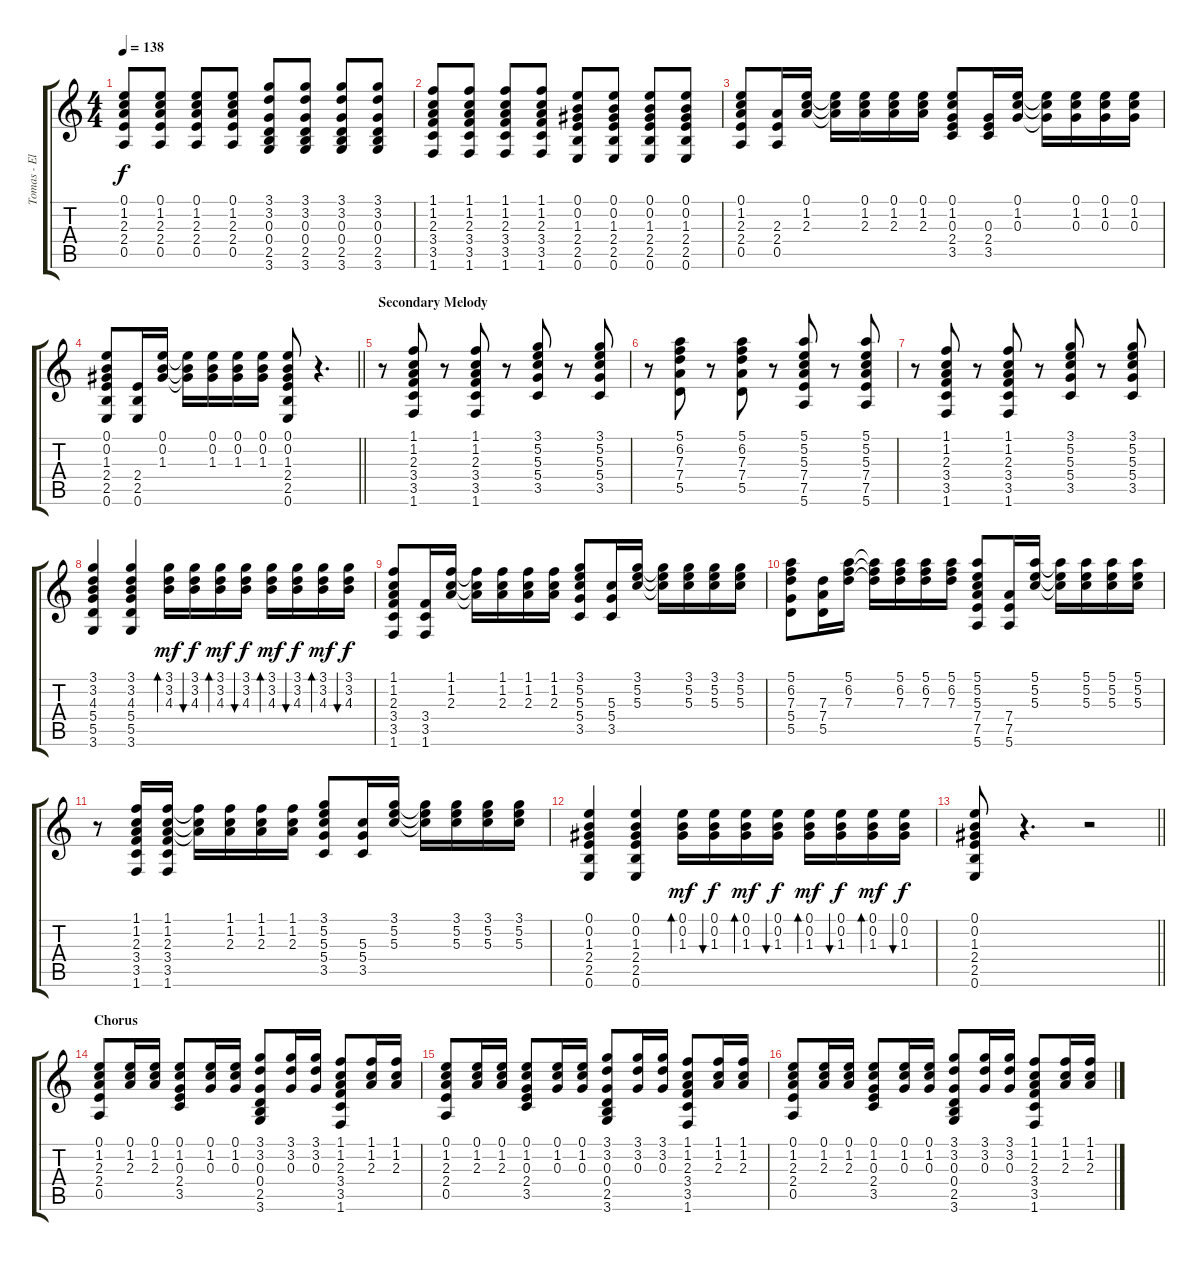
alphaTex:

\track ("Tomas - Elec. Guitar" "Tomas - El") {instrument electricguitarclean}
\staff {score tabs}
\tuning (E4 B3 G3 D3 A2 E2) {hide}
\ts (4 4)
\tempo 138
\clef g2
\ks c
(0.1 1.2 2.3 2.4 0.5).8{dy f} (0.1 1.2 2.3 2.4 0.5).8 (0.1 1.2 2.3 2.4 0.5).8 (0.1 1.2 2.3 2.4 0.5).8 (3.1 3.2 0.3 0.4 2.5 3.6).8 (3.1 3.2 0.3 0.4 2.5 3.6).8 (3.1 3.2 0.3 0.4 2.5 3.6).8 (3.1 3.2 0.3 0.4 2.5 3.6).8 |
(1.1 1.2 2.3 3.4 3.5 1.6).8 (1.1 1.2 2.3 3.4 3.5 1.6).8 (1.1 1.2 2.3 3.4 3.5 1.6).8 (1.1 1.2 2.3 3.4 3.5 1.6).8 (0.1 0.2 1.3 2.4 2.5 0.6).8 (0.1 0.2 1.3 2.4 2.5 0.6).8 (0.1 0.2 1.3 2.4 2.5 0.6).8 (0.1 0.2 1.3 2.4 2.5 0.6).8 |
(0.1 1.2 2.3 2.4 0.5).8 (2.3 2.4 0.5).16 (0.1 1.2 2.3).16 (0.1{t} 1.2{t} 2.3{t}).16 (0.1 1.2 2.3).16 (0.1 1.2 2.3).16 (0.1 1.2 2.3).16 (0.1 1.2 0.3 2.4 3.5).8 (0.3 2.4 3.5).16 (0.1 1.2 0.3).16 (0.1{t} 1.2{t} 0.3{t}).16 (0.1 1.2 0.3).16 (0.1 1.2 0.3).16 (0.1 1.2 0.3).16 |
\barLineRight lightlight
(0.1 0.2 1.3 2.4 2.5 0.6).8 (2.4 2.5 0.6).16 (0.1 0.2 1.3).16 (0.1{t} 0.2{t} 1.3{t}).16 (0.1 0.2 1.3).16 (0.1 0.2 1.3).16 (0.1 0.2 1.3).16 (0.1 0.2 1.3 2.4 2.5 0.6).8 r.4{d} |
\section ("" "Secondary Melody")
r.8 (1.1 1.2 2.3 3.4 3.5 1.6).8 r.8 (1.1 1.2 2.3 3.4 3.5 1.6).8 r.8 (3.1 5.2 5.3 5.4 3.5).8 r.8 (3.1 5.2 5.3 5.4 3.5).8 |
r.8 (5.1 6.2 7.3 7.4 5.5).8 r.8 (5.1 6.2 7.3 7.4 5.5).8 r.8 (5.1 5.2 5.3 7.4 7.5 5.6).8 r.8 (5.1 5.2 5.3 7.4 7.5 5.6).8 |
r.8 (1.1 1.2 2.3 3.4 3.5 1.6).8 r.8 (1.1 1.2 2.3 3.4 3.5 1.6).8 r.8 (3.1 5.2 5.3 5.4 3.5).8 r.8 (3.1 5.2 5.3 5.4 3.5).8 |
(3.1 3.2 4.3 5.4 5.5 3.6).4 (3.1 3.2 4.3 5.4 5.5 3.6).4 (3.1 3.2 4.3).16{bd 60 dy mf} (3.1 3.2 4.3).16{bu 60 dy f} (3.1 3.2 4.3).16{bd 60 dy mf} (3.1 3.2 4.3).16{bu 60 dy f} (3.1 3.2 4.3).16{bd 60 dy mf} (3.1 3.2 4.3).16{bu 60 dy f} (3.1 3.2 4.3).16{bd 60 dy mf} (3.1 3.2 4.3).16{bu 60 dy f} |
(1.1 1.2 2.3 3.4 3.5 1.6).8 (3.4 3.5 1.6).16 (1.1 1.2 2.3).16 (1.1{t} 1.2{t} 2.3{t}).16 (1.1 1.2 2.3).16 (1.1 1.2 2.3).16 (1.1 1.2 2.3).16 (3.1 5.2 5.3 5.4 3.5).8 (5.3 5.4 3.5).16 (3.1 5.2 5.3).16 (3.1{t} 5.2{t} 5.3{t}).16 (3.1 5.2 5.3).16 (3.1 5.2 5.3).16 (3.1 5.2 5.3).16 |
(5.1 6.2 7.3 5.4 5.5).8 (7.3 7.4 5.5).16 (5.1 6.2 7.3).16 (5.1{t} 6.2{t} 7.3{t}).16 (5.1 6.2 7.3).16 (5.1 6.2 7.3).16 (5.1 6.2 7.3).16 (5.1 5.2 5.3 7.4 7.5 5.6).8 (7.4 7.5 5.6).16 (5.1 5.2 5.3).16 (5.1{t} 5.2{t} 5.3{t}).16 (5.1 5.2 5.3).16 (5.1 5.2 5.3).16 (5.1 5.2 5.3).16 |
r.8 (1.1 1.2 2.3 3.4 3.5 1.6).16 (1.1 1.2 2.3 3.4 3.5 1.6).16 (1.1{t} 1.2{t} 2.3{t}).16 (1.1 1.2 2.3).16 (1.1 1.2 2.3).16 (1.1 1.2 2.3).16 (3.1 5.2 5.3 5.4 3.5).8 (5.3 5.4 3.5).16 (3.1 5.2 5.3).16 (3.1{t} 5.2{t} 5.3{t}).16 (3.1 5.2 5.3).16 (3.1 5.2 5.3).16 (3.1 5.2 5.3).16 |
(0.1 0.2 1.3 2.4 2.5 0.6).4 (0.1 0.2 1.3 2.4 2.5 0.6).4 (0.1 0.2 1.3).16{bd 60 dy mf} (0.1 0.2 1.3).16{bu 60 dy f} (0.1 0.2 1.3).16{bd 60 dy mf} (0.1 0.2 1.3).16{bu 60 dy f} (0.1 0.2 1.3).16{bd 60 dy mf} (0.1 0.2 1.3).16{bu 60 dy f} (0.1 0.2 1.3).16{bd 60 dy mf} (0.1 0.2 1.3).16{bu 60 dy f} |
\barLineRight lightlight
(0.1 0.2 1.3 2.4 2.5 0.6).8 r.4{d} r.2 |
\section ("" "Chorus")
(0.1 1.2 2.3 2.4 0.5).8{volume 7} (0.1 1.2 2.3).16 (0.1 1.2 2.3).16 (0.1 1.2 0.3 2.4 3.5).8 (0.1 1.2 0.3).16 (0.1 1.2 0.3).16 (3.1 3.2 0.3 0.4 2.5 3.6).8 (3.1 3.2 0.3).16 (3.1 3.2 0.3).16 (1.1 1.2 2.3 3.4 3.5 1.6).8 (1.1 1.2 2.3).16 (1.1 1.2 2.3).16 |
(0.1 1.2 2.3 2.4 0.5).8 (0.1 1.2 2.3).16 (0.1 1.2 2.3).16 (0.1 1.2 0.3 2.4 3.5).8 (0.1 1.2 0.3).16 (0.1 1.2 0.3).16 (3.1 3.2 0.3 0.4 2.5 3.6).8 (3.1 3.2 0.3).16 (3.1 3.2 0.3).16 (1.1 1.2 2.3 3.4 3.5 1.6).8 (1.1 1.2 2.3).16 (1.1 1.2 2.3).16 |
(0.1 1.2 2.3 2.4 0.5).8 (0.1 1.2 2.3).16 (0.1 1.2 2.3).16 (0.1 1.2 0.3 2.4 3.5).8 (0.1 1.2 0.3).16 (0.1 1.2 0.3).16 (3.1 3.2 0.3 0.4 2.5 3.6).8 (3.1 3.2 0.3).16 (3.1 3.2 0.3).16 (1.1 1.2 2.3 3.4 3.5 1.6).8 (1.1 1.2 2.3).16 (1.1 1.2 2.3).16
